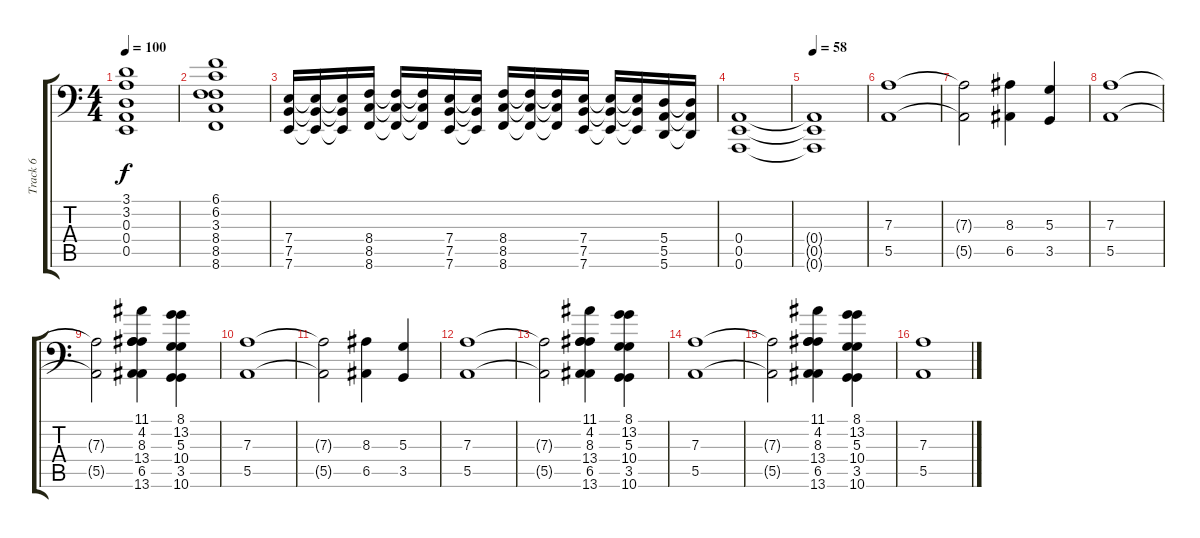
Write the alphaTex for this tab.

\track ("Track 6" "Track 6") {instrument choiraahs}
\staff {score tabs}
\tuning (B3 Gb3 D3 A2 E2 A1) {hide}
\ts (4 4)
\tempo 100
\clef f4
\ks c
(3.1{t} 3.2{t} 0.3{t} 0.4{t} 0.5{t}).1{dy f} |
(6.1 6.2 3.3 8.4 8.5 8.6).1 |
(7.4 7.5 7.6).16 (7.4{t} 7.5{t} 7.6{t}).16 (7.4{t} 7.5{t} 7.6{t}).16 (8.4 8.5 8.6).16 (8.4{t} 8.5{t} 8.6{t}).16 (8.4{t} 8.5{t} 8.6{t}).16 (7.4 7.5 7.6).16 (7.4{t} 7.5{t} 7.6{t}).16 (8.4 8.5 8.6).16 (8.4{t} 8.5{t} 8.6{t}).16 (8.4{t} 8.5{t} 8.6{t}).16 (7.4 7.5 7.6).16 (7.4{t} 7.5{t} 7.6{t}).16 (7.4{t} 7.5{t} 7.6{t}).16 (5.4 5.5 5.6).16 (5.4{t} 5.5{t} 5.6{t}).16 |
(0.4 0.5 0.6).1 |
\tempo 58
(0.4{t} 0.5{t} 0.6{t}).1 |
(7.3 5.5).1 |
(7.3{t} 5.5{t}).2 (8.3 6.5).4 (5.3 3.5).4 |
(7.3 5.5).1 |
(7.3{t} 5.5{t}).2 (11.1 4.2 8.3 13.4 6.5 13.6).4 (8.1 13.2 5.3 10.4 3.5 10.6).4 |
(7.3 5.5).1 |
(7.3{t} 5.5{t}).2 (8.3 6.5).4 (5.3 3.5).4 |
(7.3 5.5).1 |
(7.3{t} 5.5{t}).2 (11.1 4.2 8.3 13.4 6.5 13.6).4 (8.1 13.2 5.3 10.4 3.5 10.6).4 |
(7.3 5.5).1 |
(7.3{t} 5.5{t}).2 (11.1 4.2 8.3 13.4 6.5 13.6).4 (8.1 13.2 5.3 10.4 3.5 10.6).4 |
(7.3 5.5).1
